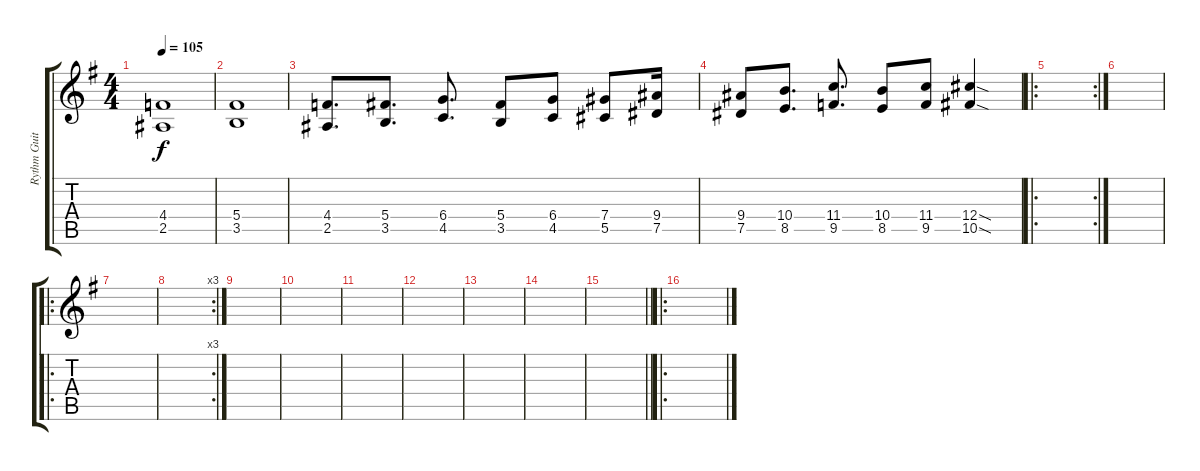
\track ("Rythm Guitar (Solo)" "Rythm Guit") {instrument overdrivenguitar}
\staff {score tabs}
\tuning (Eb4 Bb3 Gb3 Db3 Ab2 Eb2) {hide}
\ts (4 4)
\tempo 105
\clef g2
\ks g
(4.4 2.5).1{dy f} |
(5.4 3.5).1 |
(4.4 2.5).8{d} (5.4 3.5).8{d} (6.4 4.5).8{d} (5.4 3.5).8 (6.4 4.5).8 (7.4 5.5).8 (9.4 7.5).16 |
(9.4 7.5).8 (10.4 8.5).8{d} (11.4 9.5).8{d} (10.4 8.5).8 (11.4 9.5).8 (12.4{sod} 10.5{sod}).4 |
\ro
\rc 2
|
|
\ro
|
\rc 3
|
|
|
|
|
|
|
\barLineRight lightlight
|
\ro
